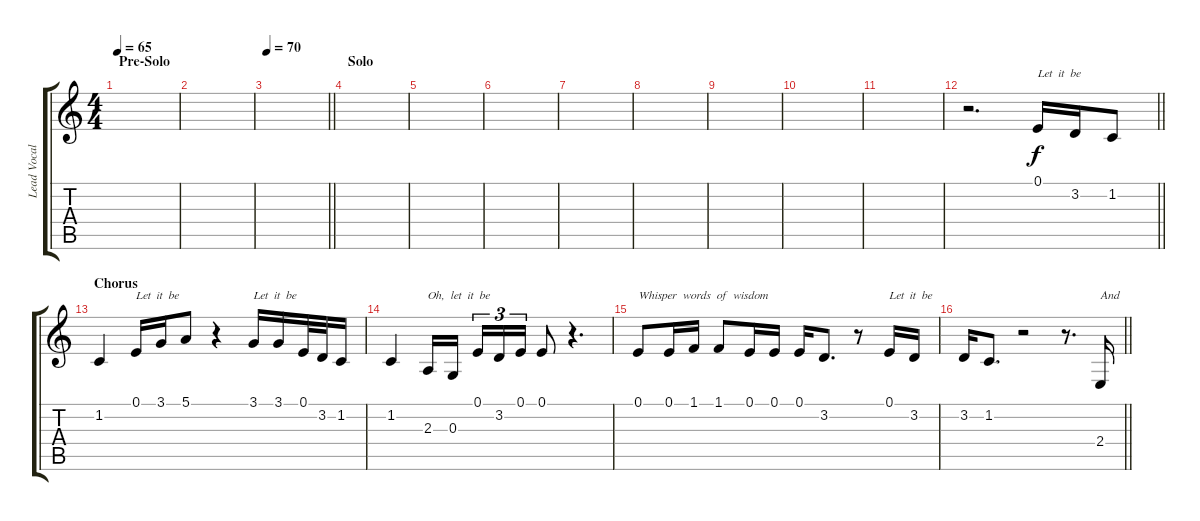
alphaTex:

\track ("Lead Vocal (Paul McCartney)" "Lead Vocal") {instrument clarinet}
\staff {score tabs}
\tuning (E4 B3 G3 D3 A2 E2) {hide}
\ts (4 4)
\section ("" "Pre-Solo")
\tempo 65
\clef g2
\ks c
|
|
\tempo 70
\barLineRight lightlight
|
\section ("" "Solo")
|
|
|
|
|
|
|
|
\barLineRight lightlight
r.2{d} 0.1.16{txt "Let  it  be"} 3.2.16 1.2.8 |
\section ("" "Chorus")
1.2.4 0.1.16{txt "Let  it  be"} 3.1.16 5.1.8 r.4 3.1.16{txt "Let  it  be"} 3.1.16 0.1.32 3.2.32 1.2.16 |
1.2.4 2.3.16{txt "Oh,  let  it  be"} 0.3.16 0.1.16{tu (3 2)} 3.2.16{tu (3 2)} 0.1.16{tu (3 2)} 0.1.8 r.4{d} |
0.1.8{txt "Whisper  words  of  wisdom"} 0.1.16 1.1.16 1.1.8 0.1.16 0.1.16 0.1.16 3.2.8{d} r.8 0.1.16{txt "Let  it  be"} 3.2.16 |
\barLineRight lightlight
3.2.16 1.2.8{d} r.2 r.8{d} 2.4.16{txt "And  "}
